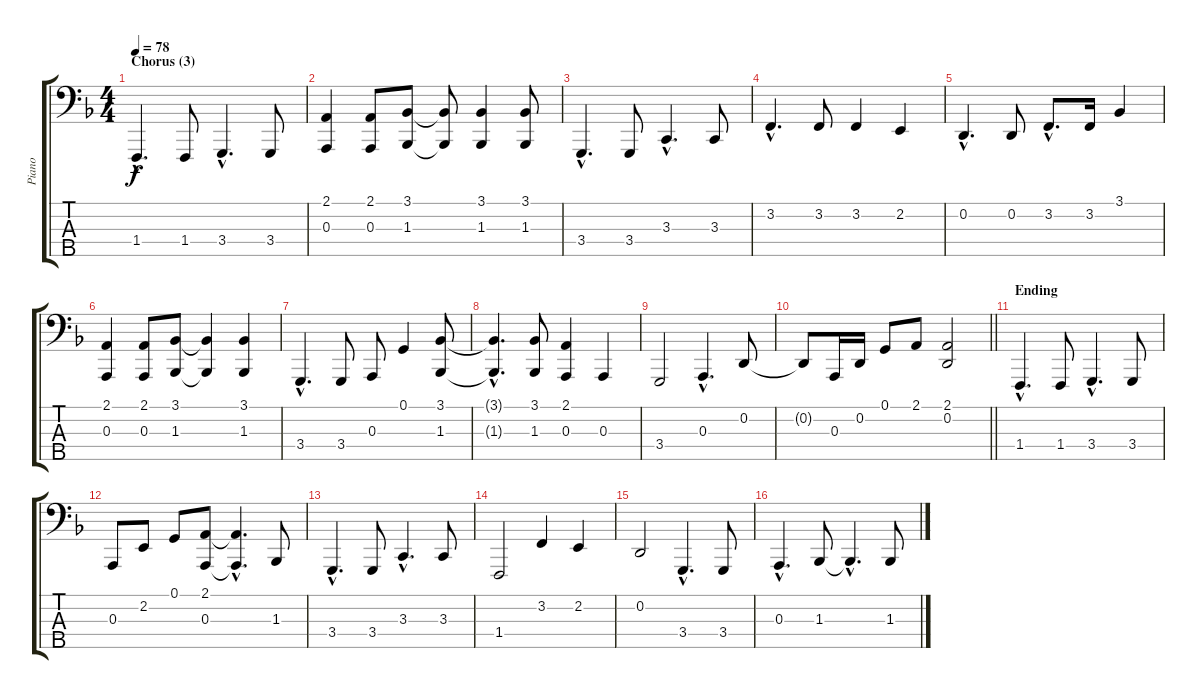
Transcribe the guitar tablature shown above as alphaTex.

\track ("Piano" "Piano") {instrument acousticgrandpiano}
\staff {score tabs}
\tuning (G2 D2 A1 E1 A0) {hide}
\ts (4 4)
\section ("" "Chorus (3)")
\tempo 78
\clef f4
\ks f
1.4{hac}.4{d dy f} 1.4.8 3.4{hac}.4{d} 3.4.8 |
(2.1 0.3).4 (2.1 0.3).8 (3.1 1.3).8 (3.1{t} 1.3{t}).8 (3.1 1.3).4 (3.1 1.3).8 |
3.4{hac}.4{d} 3.4.8 3.3{hac}.4{d} 3.3.8 |
3.2{hac}.4{d} 3.2.8 3.2.4 2.2.4 |
0.2{hac}.4{d} 0.2.8 3.2{hac}.8{d} 3.2.16 3.1.4 |
(2.1 0.3).4 (2.1 0.3).8 (3.1 1.3).8 (3.1{t} 1.3{t}).4 (3.1 1.3).4 |
3.4{hac}.4{d} 3.4.8 0.3.8 0.1.4 (3.1 1.3).8 |
(3.1{hac t} 1.3{hac t}).4{d} (3.1 1.3).8 (2.1 0.3).4 0.3.4 |
3.4.2 0.3{hac}.4{d} 0.2.8 |
\barLineRight lightlight
0.2{t}.8 0.3.16 0.2.16 0.1.8 2.1.8 (2.1 0.2).2 |
\section ("" "Ending")
1.4{hac}.4{d} 1.4.8 3.4{hac}.4{d} 3.4.8 |
0.3.8 2.2.8 0.1.8 (2.1 0.3).8 (2.1{hac t} 0.3{hac t}).4{d} 1.3.8 |
3.4{hac}.4{d} 3.4.8 3.3{hac}.4{d} 3.3.8 |
1.4.2 3.2.4 2.2.4 |
0.2.2 3.4{hac}.4{d} 3.4.8 |
0.3{hac}.4{d} 1.3.8 1.3{hac t}.4{d} 1.3.8
